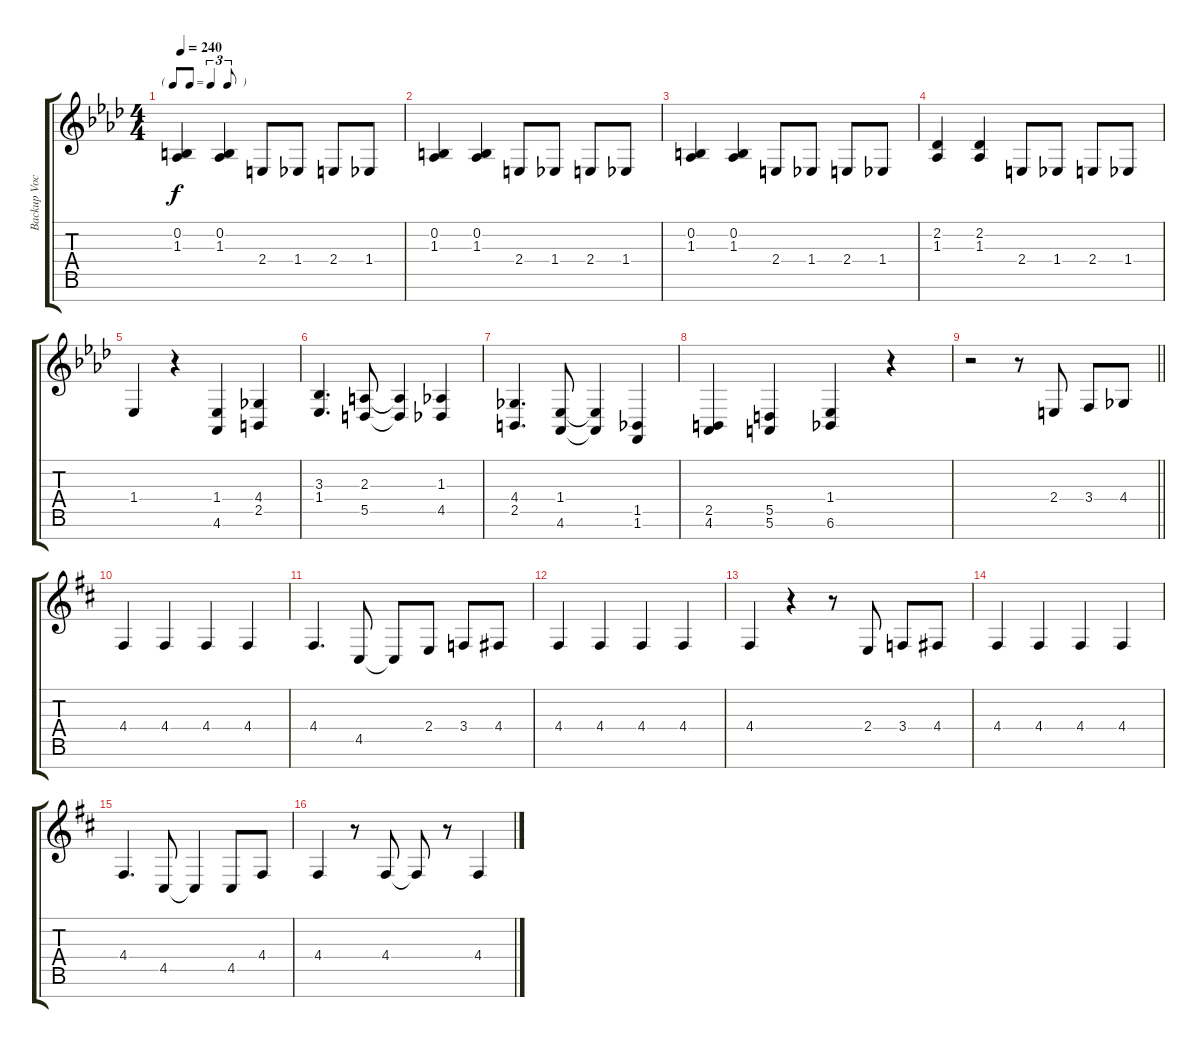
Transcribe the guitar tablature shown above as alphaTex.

\track ("Backup Vocals" "Backup Voc") {instrument altosax}
\staff {score tabs}
\tuning (E4 B3 G3 D3 A2 E2 B1) {hide}
\ts (4 4)
\tf triplet8th
\tempo 240
\clef g2
\ks ab
(0.2 1.3).4{dy f} (0.2 1.3).4 2.4.8 1.4.8 2.4.8 1.4.8 |
(0.2 1.3).4 (0.2 1.3).4 2.4.8 1.4.8 2.4.8 1.4.8 |
(0.2 1.3).4 (0.2 1.3).4 2.4.8 1.4.8 2.4.8 1.4.8 |
(2.2 1.3).4 (2.2 1.3).4 2.4.8 1.4.8 2.4.8 1.4.8 |
1.4.4 r.4 (1.4 4.6).4 (4.4 2.5).4 |
(3.3 1.4).4{d} (2.3 5.5).8 (2.3{t} 5.5{t}).4 (1.3 4.5).4 |
(4.4 2.5).4{d} (1.4 4.6).8 (1.4{t} 4.6{t}).4 (1.5 1.6).4 |
(2.5 4.6).4 (5.5 5.6).4 (1.4 6.6).4 r.4 |
\barLineRight lightlight
r.2 r.8 2.4.8 3.4.8 4.4.8 |
\ks d
4.4.4 4.4.4 4.4.4 4.4.4 |
4.4.4{d} 4.5.8 4.5{t}.8 2.4.8 3.4.8 4.4.8 |
4.4.4 4.4.4 4.4.4 4.4.4 |
4.4.4 r.4 r.8 2.4.8 3.4.8 4.4.8 |
4.4.4 4.4.4 4.4.4 4.4.4 |
4.4.4{d} 4.5.8 4.5{t}.4 4.5.8 4.4.8 |
4.4.4 r.8 4.4.8 4.4{t}.8 r.8 4.4.4
